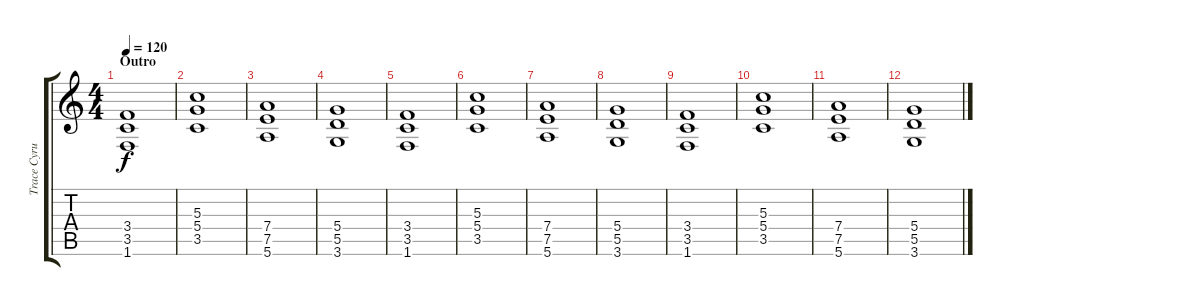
\track ("Trace Cyrus (Lead Guitar)" "Trace Cyru") {instrument overdrivenguitar}
\staff {score tabs}
\tuning (E4 B3 G3 D3 A2 E2) {hide}
\ts (4 4)
\section ("" "Outro")
\tempo 120
\clef g2
\ks c
(3.4 3.5 1.6).1{dy f} |
(5.3 5.4 3.5).1 |
(7.4 7.5 5.6).1 |
(5.4 5.5 3.6).1 |
(3.4 3.5 1.6).1 |
(5.3 5.4 3.5).1 |
(7.4 7.5 5.6).1 |
(5.4 5.5 3.6).1 |
(3.4 3.5 1.6).1 |
(5.3 5.4 3.5).1 |
(7.4 7.5 5.6).1 |
(5.4 5.5 3.6).1
